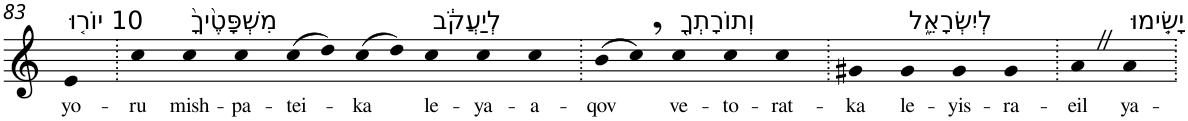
**kern	**text
*part1	*part1
*staff1	*staff1
*I"Piano	*
*I'Pno	*
!!LO:PB:g=z
*clefG2	*
*k[]	*
=83	=83
!LO:TX:a:t=10 יוֹר֤וּ	!
!	!LO:LY:b
4e	yo-
=84.	=84.
!	!LO:LY:b
4cc	-ru
!LO:TX:a:t=מִשְׁפָּטֶ֙יךָ֙	!
!	!LO:LY:b
4cc	mish-
!	!LO:LY:b
4cc	-pa-
!	!LO:LY:b
(8cc	-tei-
8dd)	.
!	!LO:LY:b
(8cc	-ka
8dd)	.
!LO:TX:a:t=לְיַעֲקֹ֔ב	!
!	!LO:LY:b
4cc	le-
!	!LO:LY:b
4cc	-ya-
!	!LO:LY:b
4cc	-a-
=85.	=85.
!	!LO:LY:b
(8b	-qov
8cc,)	.
!LO:TX:a:t=וְתוֹרָתְךָ֖	!
!	!LO:LY:b
4cc	ve-
!	!LO:LY:b
4cc	-to-
!	!LO:LY:b
4cc	-rat-
=86.	=86.
!	!LO:LY:b
4g#X	-ka
!LO:TX:a:t=לְיִשְׂרָאֵ֑ל	!
!	!LO:LY:b
4g#	le-
!	!LO:LY:b
4g#	-yis-
!	!LO:LY:b
4g#	-ra-
=87.	=87.
!	!LO:LY:b
4aZ	-eil
!LO:TX:a:t=יָשִׂ֤ימוּ	!
!	!LO:LY:b
4a	ya-
=.	=.
*-	*-
